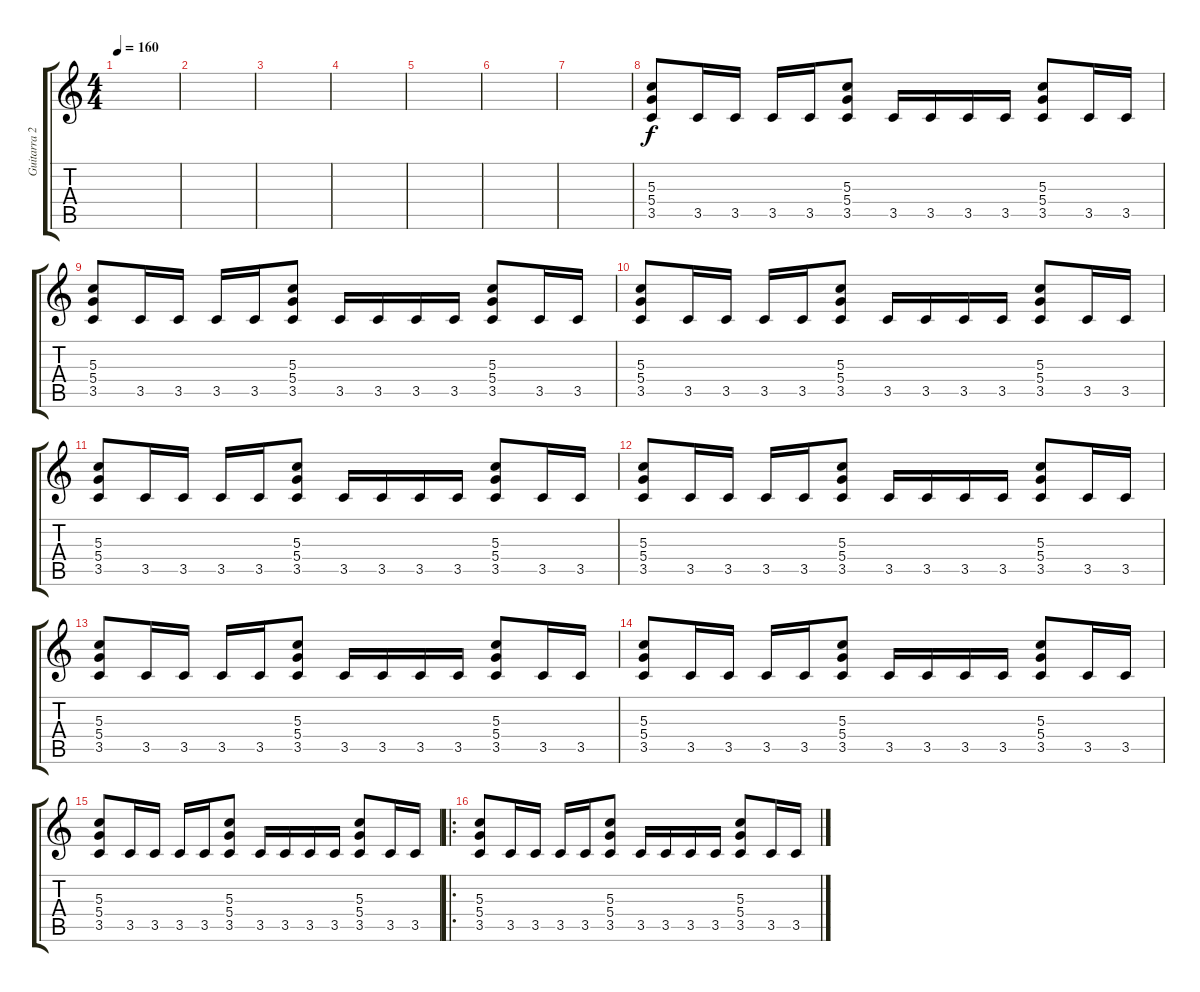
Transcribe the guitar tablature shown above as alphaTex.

\track ("Guitarra 2" "Guitarra 2") {instrument distortionguitar}
\staff {score tabs}
\tuning (E4 B3 G3 D3 A2 E2) {hide}
\ts (4 4)
\tempo 160
\clef g2
\ks c
|
|
|
|
|
|
|
(5.3 5.4 3.5).8 3.5.16 3.5.16 3.5.16 3.5.16 (5.3 5.4 3.5).8 3.5.16 3.5.16 3.5.16 3.5.16 (5.3 5.4 3.5).8 3.5.16 3.5.16 |
(5.3 5.4 3.5).8 3.5.16 3.5.16 3.5.16 3.5.16 (5.3 5.4 3.5).8 3.5.16 3.5.16 3.5.16 3.5.16 (5.3 5.4 3.5).8 3.5.16 3.5.16 |
(5.3 5.4 3.5).8 3.5.16 3.5.16 3.5.16 3.5.16 (5.3 5.4 3.5).8 3.5.16 3.5.16 3.5.16 3.5.16 (5.3 5.4 3.5).8 3.5.16 3.5.16 |
(5.3 5.4 3.5).8 3.5.16 3.5.16 3.5.16 3.5.16 (5.3 5.4 3.5).8 3.5.16 3.5.16 3.5.16 3.5.16 (5.3 5.4 3.5).8 3.5.16 3.5.16 |
(5.3 5.4 3.5).8 3.5.16 3.5.16 3.5.16 3.5.16 (5.3 5.4 3.5).8 3.5.16 3.5.16 3.5.16 3.5.16 (5.3 5.4 3.5).8 3.5.16 3.5.16 |
(5.3 5.4 3.5).8 3.5.16 3.5.16 3.5.16 3.5.16 (5.3 5.4 3.5).8 3.5.16 3.5.16 3.5.16 3.5.16 (5.3 5.4 3.5).8 3.5.16 3.5.16 |
(5.3 5.4 3.5).8 3.5.16 3.5.16 3.5.16 3.5.16 (5.3 5.4 3.5).8 3.5.16 3.5.16 3.5.16 3.5.16 (5.3 5.4 3.5).8 3.5.16 3.5.16 |
(5.3 5.4 3.5).8 3.5.16 3.5.16 3.5.16 3.5.16 (5.3 5.4 3.5).8 3.5.16 3.5.16 3.5.16 3.5.16 (5.3 5.4 3.5).8 3.5.16 3.5.16 |
\ro
(5.3 5.4 3.5).8 3.5.16 3.5.16 3.5.16 3.5.16 (5.3 5.4 3.5).8 3.5.16 3.5.16 3.5.16 3.5.16 (5.3 5.4 3.5).8 3.5.16 3.5.16
